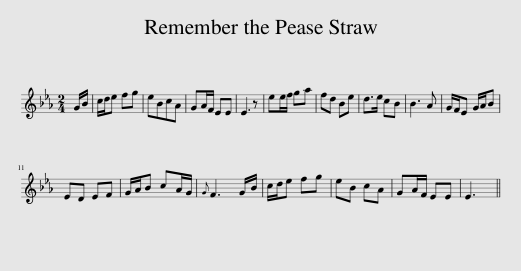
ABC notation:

X:1
L:1/8
M:2/4
I:linebreak $
K:Eb
V:1 treble
V:1
 G/B/ | c/d/e fg | eBcA | GA/F/ EE | E3 z | %5
 ee/f/ ga | fd Be | d>e cB | B3 A | G/F/E G/A/B |$ %10
 ED EF | G/A/B cA/G/ |{G} F3 G/B/ | c/d/e fg | eB cA | %15
 GA/F/ EE | E3 || %17
